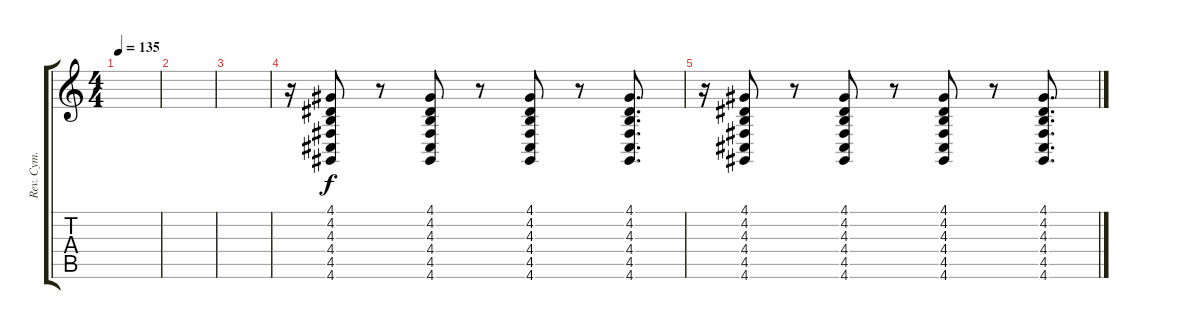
\track ("Rev. Cym." "Rev. Cym.") {instrument reversecymbal}
\staff {score tabs}
\tuning (E4 B3 G3 D3 A2 E2) {hide}
\ts (4 4)
\tempo 135
\clef g2
\ks c
|
|
|
r.16 (4.1 4.2 4.3 4.4 4.5 4.6).8 r.8 (4.1 4.2 4.3 4.4 4.5 4.6).8 r.8 (4.1 4.2 4.3 4.4 4.5 4.6).8 r.8 (4.1 4.2 4.3 4.4 4.5 4.6).8{d} |
r.16 (4.1 4.2 4.3 4.4 4.5 4.6).8 r.8 (4.1 4.2 4.3 4.4 4.5 4.6).8 r.8 (4.1 4.2 4.3 4.4 4.5 4.6).8 r.8 (4.1 4.2 4.3 4.4 4.5 4.6).8{d}
